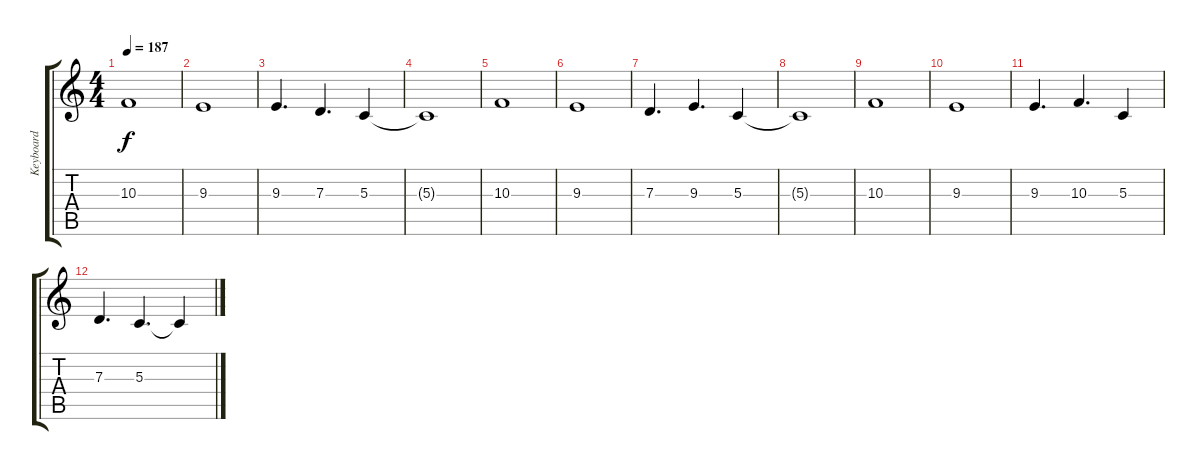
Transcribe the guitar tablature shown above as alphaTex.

\track ("Keyboard" "Keyboard") {instrument brightacousticpiano}
\staff {score tabs}
\tuning (E4 B3 G3 D3 A2 E2) {hide}
\ts (4 4)
\tempo 187
\clef g2
\ks c
10.3.1{dy f} |
9.3.1 |
9.3.4{d} 7.3.4{d} 5.3.4 |
5.3{t}.1 |
10.3.1 |
9.3.1 |
7.3.4{d} 9.3.4{d} 5.3.4 |
5.3{t}.1 |
10.3.1 |
9.3.1 |
9.3.4{d} 10.3.4{d} 5.3.4 |
7.3.4{d} 5.3.4{d} 5.3{t}.4
